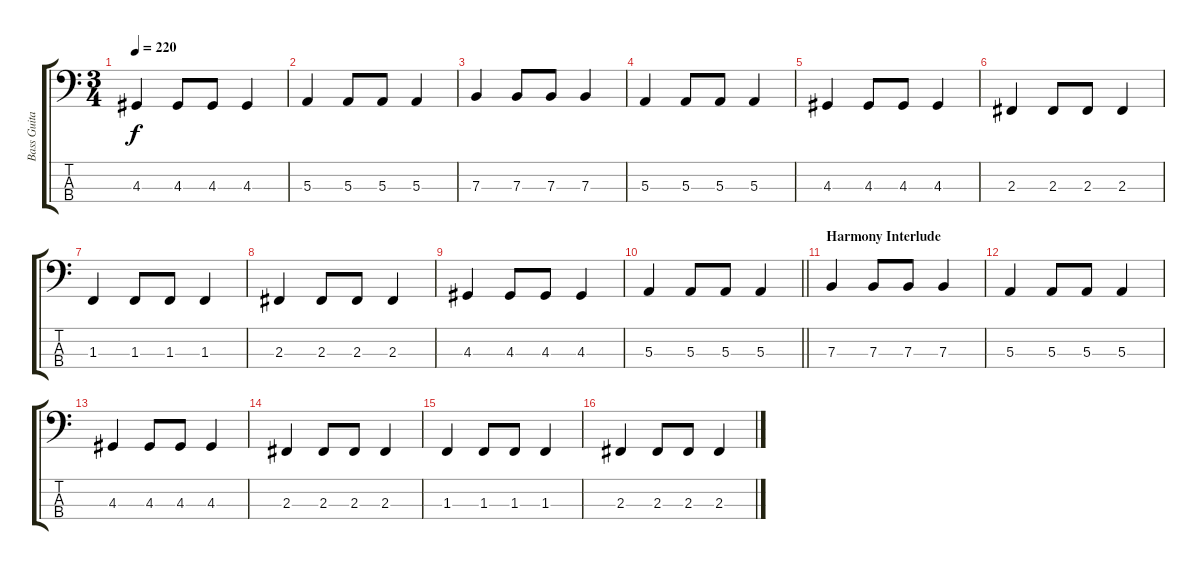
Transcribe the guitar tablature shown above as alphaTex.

\track ("Bass Guitar" "Bass Guita") {instrument electricbasspick}
\staff {score tabs}
\tuning (D2 A1 E1 B0) {hide}
\ts (3 4)
\tempo 220
\clef f4
\ks c
4.3.4{dy f} 4.3.8 4.3.8 4.3.4 |
5.3.4 5.3.8 5.3.8 5.3.4 |
7.3.4 7.3.8 7.3.8 7.3.4 |
5.3.4 5.3.8 5.3.8 5.3.4 |
4.3.4 4.3.8 4.3.8 4.3.4 |
2.3.4 2.3.8 2.3.8 2.3.4 |
1.3.4 1.3.8 1.3.8 1.3.4 |
2.3.4 2.3.8 2.3.8 2.3.4 |
4.3.4 4.3.8 4.3.8 4.3.4 |
\barLineRight lightlight
5.3.4 5.3.8 5.3.8 5.3.4 |
\section ("" "Harmony Interlude")
7.3.4 7.3.8 7.3.8 7.3.4 |
5.3.4 5.3.8 5.3.8 5.3.4 |
4.3.4 4.3.8 4.3.8 4.3.4 |
2.3.4 2.3.8 2.3.8 2.3.4 |
1.3.4 1.3.8 1.3.8 1.3.4 |
2.3.4 2.3.8 2.3.8 2.3.4
